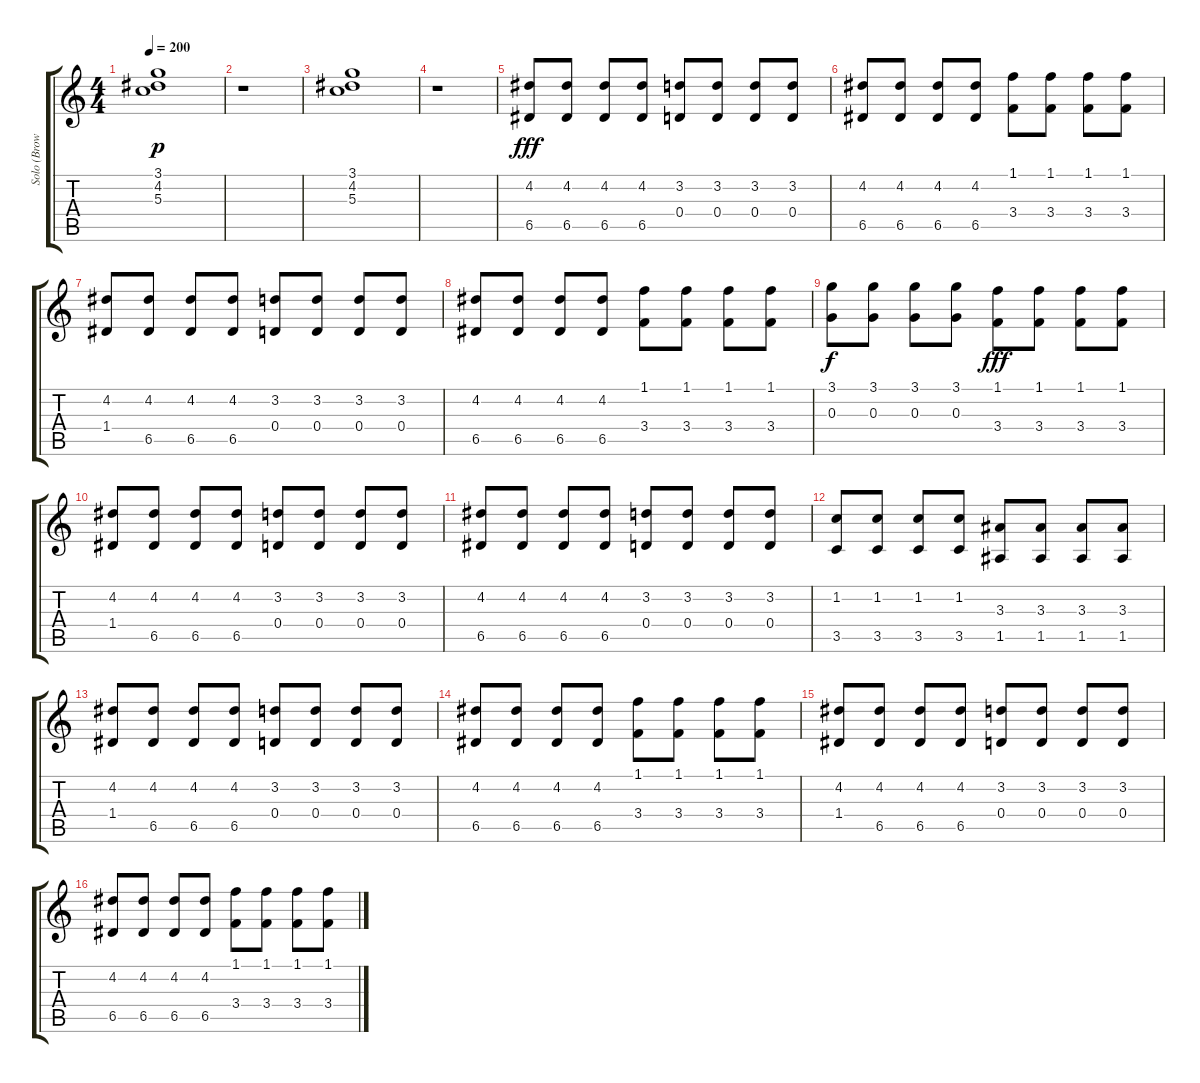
\track ("Solo (Brownsound)" "Solo (Brow") {instrument overdrivenguitar}
\staff {score tabs}
\tuning (E4 B3 G3 D3 A2 E2) {hide}
\ts (4 4)
\tempo 200
\clef g2
\ks c
(3.1 4.2 5.3).1{dy p} |
r.1 |
(3.1 4.2 5.3).1 |
r.1 |
(4.2 6.5).8{dy fff volume 15} (4.2 6.5).8 (4.2 6.5).8 (4.2 6.5).8 (3.2 0.4).8 (3.2 0.4).8 (3.2 0.4).8 (3.2 0.4).8 |
(4.2 6.5).8 (4.2 6.5).8 (4.2 6.5).8 (4.2 6.5).8 (1.1 3.4).8 (1.1 3.4).8 (1.1 3.4).8 (1.1 3.4).8 |
(4.2 1.4).8 (4.2 6.5).8 (4.2 6.5).8 (4.2 6.5).8 (3.2 0.4).8 (3.2 0.4).8 (3.2 0.4).8 (3.2 0.4).8 |
(4.2 6.5).8 (4.2 6.5).8 (4.2 6.5).8 (4.2 6.5).8 (1.1 3.4).8 (1.1 3.4).8 (1.1 3.4).8 (1.1 3.4).8 |
(3.1 0.3).8{dy f} (3.1 0.3).8 (3.1 0.3).8 (3.1 0.3).8 (1.1 3.4).8{dy fff} (1.1 3.4).8 (1.1 3.4).8 (1.1 3.4).8 |
(4.2 1.4).8 (4.2 6.5).8 (4.2 6.5).8 (4.2 6.5).8 (3.2 0.4).8 (3.2 0.4).8 (3.2 0.4).8 (3.2 0.4).8 |
(4.2 6.5).8 (4.2 6.5).8 (4.2 6.5).8 (4.2 6.5).8 (3.2 0.4).8 (3.2 0.4).8 (3.2 0.4).8 (3.2 0.4).8 |
(1.2 3.5).8 (1.2 3.5).8 (1.2 3.5).8 (1.2 3.5).8 (3.3 1.5).8 (3.3 1.5).8 (3.3 1.5).8 (3.3 1.5).8 |
(4.2 1.4).8 (4.2 6.5).8 (4.2 6.5).8 (4.2 6.5).8 (3.2 0.4).8 (3.2 0.4).8 (3.2 0.4).8 (3.2 0.4).8 |
(4.2 6.5).8 (4.2 6.5).8 (4.2 6.5).8 (4.2 6.5).8 (1.1 3.4).8 (1.1 3.4).8 (1.1 3.4).8 (1.1 3.4).8 |
(4.2 1.4).8 (4.2 6.5).8 (4.2 6.5).8 (4.2 6.5).8 (3.2 0.4).8 (3.2 0.4).8 (3.2 0.4).8 (3.2 0.4).8 |
(4.2 6.5).8 (4.2 6.5).8 (4.2 6.5).8 (4.2 6.5).8 (1.1 3.4).8 (1.1 3.4).8 (1.1 3.4).8 (1.1 3.4).8
